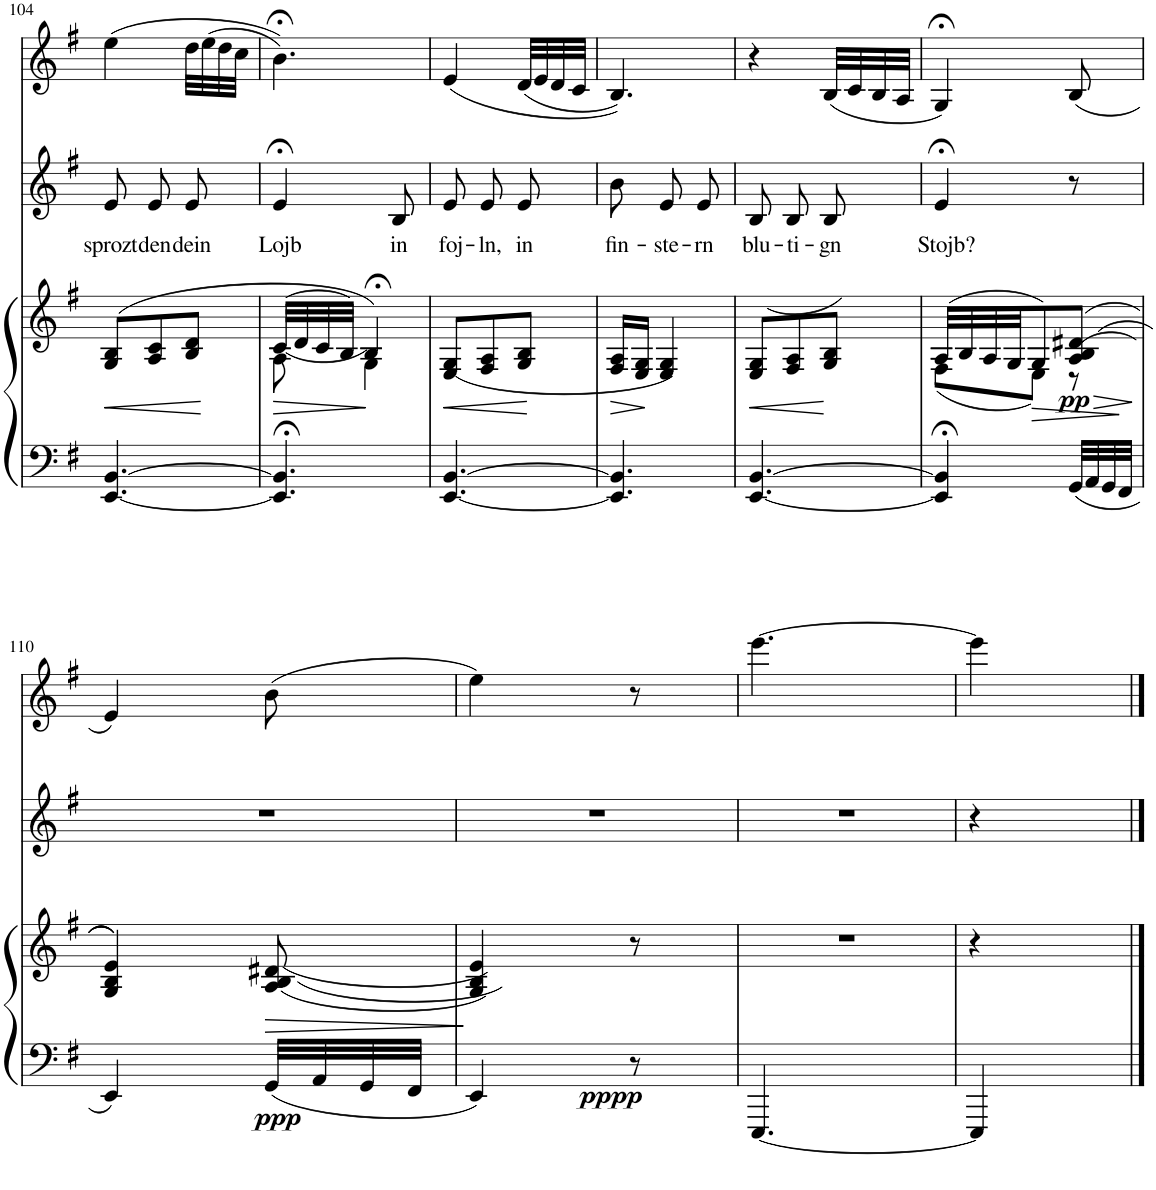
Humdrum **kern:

**kern	**kern	**dynam	**kern	**text	**kern
*part3	*part3	*part3	*part2	*part2	*part1
*staff4	*staff3	*staff3/4	*staff2	*staff2	*staff1
*I"פּיאַנע	*	*	*I"געזאַנג	*	*I"פֿידל
!!LO:PB:g=z
*clefF4	*clefG2	*	*clefG2	*	*clefG2
*k[f#]	*k[f#]	*	*k[f#]	*	*k[f#]
*M3/8	*M3/8	*	*M3/8	*	*M3/8
=104	=104	=104	=104	=104	=104
!	!	!LO:HP:b	!	!LO:LY:b	!
[4.EE/ [4.BB/	(8G/ 8B/L	<	8e/L	sprozt	(4ee\
!	!	!	!	!LO:LY:b	!
.	8A/ 8c/	.	8e/	den	.
!	!	!	!	!LO:LY:b	!
.	8B/ 8d/J	.	8e/J	dein	32dd\LLL
.	.	.	.	.	(32ee\
.	.	.	.	.	32dd\
.	.	.	.	.	32cc\JJJ
.	.	[	.	.	.
=105	=105	=105	=105	=105	=105
!	!	!LO:HP:b	!	!LO:LY:b	!
*	*^	*	*	*	*
4.EE/];< 4.BB/];<	(32c/LLL	(8A\	>	4e;</	Lojb	4.b;<\))
.	32d/	.	.	.	.	.
.	32c/	.	.	.	.	.
.	32B/JJJ)	.	.	.	.	.
.	4B;</)	4G\)	.	.	.	.
!	!	!	!	!	!LO:LY:b	!
.	.	.	.	8B/	in	.
*	*v	*v	*	*	*	*
.	.	]	.	.	.
=106	=106	=106	=106	=106	=106
!	!	!LO:HP:b	!	!LO:LY:b	!
[4.EE/ [4.BB/	(8E/ 8G/L	<	8e/L	foj-	(4e/
!	!	!	!	!LO:LY:b	!
.	8F#/ 8A/	.	8e/	-ln,	.
!	!	!	!	!LO:LY:b	!
.	8G/ 8B/J	.	8e/J	in	(32d/LLL
.	.	.	.	.	32e/
.	.	.	.	.	32d/
.	.	.	.	.	32c/JJJ
.	.	[	.	.	.
=107	=107	=107	=107	=107	=107
!	!	!LO:HP:b	!	!LO:LY:b	!
4.EE/] 4.BB/]	16F#/ 16A/LL	>	8b/L	fin-	4.B/))
.	16E/ 16G/JJ	.	.	.	.
!	!	!	!	!LO:LY:b	!
.	4E/ 4G/)	.	8e/	-ste-	.
!	!	!	!	!LO:LY:b	!
.	.	.	8e/J	-rn	.
.	.	]	.	.	.
=108	=108	=108	=108	=108	=108
!	!	!LO:HP:b	!	!LO:LY:b	!
[4.EE/ [4.BB/	(8E/ 8G/L	<	8B/L	blu-	4r
!	!	!	!	!LO:LY:b	!
.	8F#/ 8A/	.	8B/	-ti-	.
!	!	!	!	!LO:LY:b	!
.	8G/ 8B/J)	.	8B/J	-gn	(32B/LLL
.	.	.	.	.	32c/
.	.	.	.	.	32B/
.	.	.	.	.	32A/JJJ
.	.	[	.	.	.
=109	=109	=109	=109	=109	=109
*	*^	*	*	*	*
!	!	!	!	!	!LO:LY:b	!
4EE/];< 4BB/];<	(32A/LLL	(8F#\L	.	4e;</	Stojb?	4G;</)
.	32B/	.	.	.	.	.
.	32A/	.	.	.	.	.
.	32G/JJ	.	.	.	.	.
!	!	!	!LO:HP:b	!	!	!
.	8G/)	8E\J)	>	.	.	.
!	!	!	!LO:HP:b	!	!	!
!	!	!	!LO:DY:n=1:b	!	!	!
32GG/LLL	(((8A/ 8B/ 8d#X/J	8r	> pp	8r	.	(8B/
32AA/	.	.	.	.	.	.
32GG/	.	.	.	.	.	.
32FF#/JJJ	.	.	.	.	.	.
*	*v	*v	*	*	*	*
.	.	] ]	.	.	.
!!LO:LB:g=z
=110	=110	=110	=110	=110	=110
4EE/	4G/ 4B/ 4e/)))	.	4.r	.	4e/)
!	!	!LO:HP:b	!	!	!
!	!	!LO:DY:n=1:b=2	!	!	!
32GG/LLL	(((8A/ 8B/ 8d#X/	> ppp	.	.	(8b\
32AA/	.	.	.	.	.
32GG/	.	.	.	.	.
32FF#/JJJ	.	.	.	.	.
.	.	]	.	.	.
=111	=111	=111	=111	=111	=111
4EE/	4G/ 4B/ 4e/)))	.	4.r	.	4ee\)
!	!	!LO:DY:b=2	!	!	!
!	!	!LO:DY:n=1:b=2	!	!	!
8r	8r	pp pp	.	.	8r
=112	=112	=112	=112	=112	=112
[4.EEE/	4.r	.	4.r	.	[4.eee\
=113	=113	=113	=113	=113	=113
4EEE/]	4r	.	4r	.	4eee\]
==	==	==	==	==	==
*-	*-	*-	*-	*-	*-
